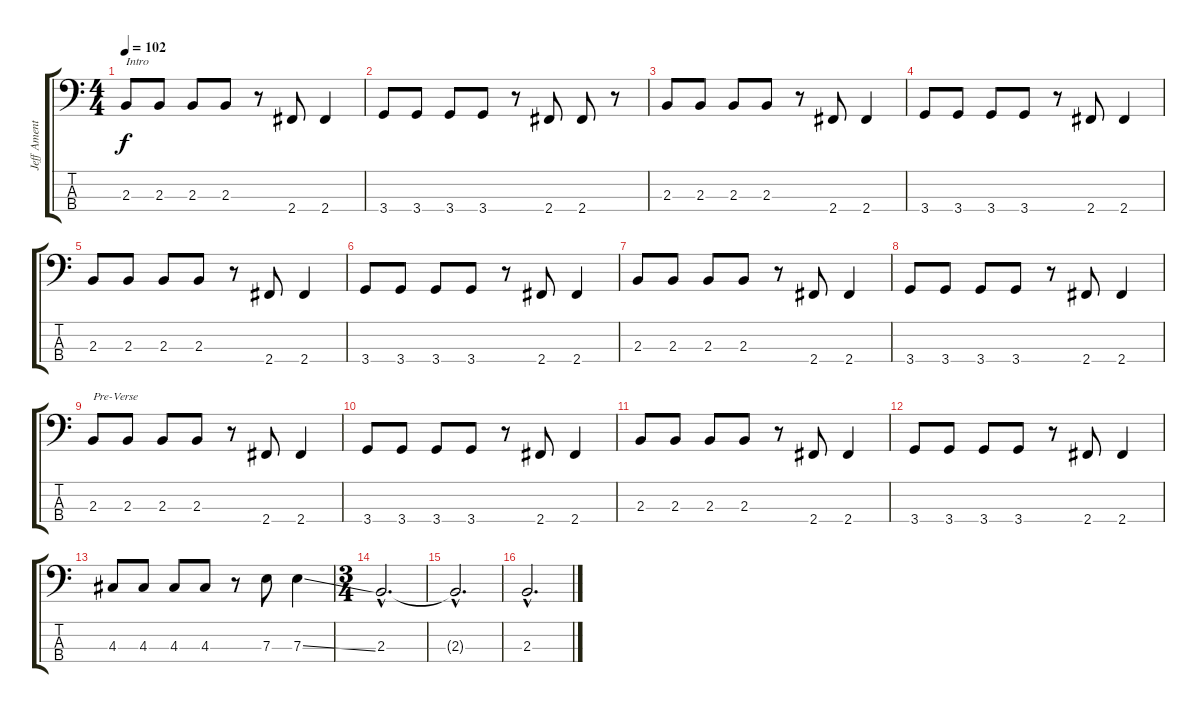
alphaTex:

\track ("Jeff Ament" "Jeff Ament") {instrument electricbassfinger}
\staff {score tabs}
\tuning (G2 D2 A1 E1) {hide}
\ts (4 4)
\tempo 102
\clef f4
\ks c
2.3.8{txt "Intro" dy f instrument electricbassfinger} 2.3.8 2.3.8 2.3.8 r.8 2.4.8 2.4.4 |
3.4.8 3.4.8 3.4.8 3.4.8 r.8 2.4.8 2.4.8 r.8 |
2.3.8 2.3.8 2.3.8 2.3.8 r.8 2.4.8 2.4.4 |
3.4.8 3.4.8 3.4.8 3.4.8 r.8 2.4.8 2.4.4 |
2.3.8 2.3.8 2.3.8 2.3.8 r.8 2.4.8 2.4.4 |
3.4.8 3.4.8 3.4.8 3.4.8 r.8 2.4.8 2.4.4 |
2.3.8 2.3.8 2.3.8 2.3.8 r.8 2.4.8 2.4.4 |
3.4.8 3.4.8 3.4.8 3.4.8 r.8 2.4.8 2.4.4 |
2.3.8{txt "Pre-Verse"} 2.3.8 2.3.8 2.3.8 r.8 2.4.8 2.4.4 |
3.4.8 3.4.8 3.4.8 3.4.8 r.8 2.4.8 2.4.4 |
2.3.8 2.3.8 2.3.8 2.3.8 r.8 2.4.8 2.4.4 |
3.4.8 3.4.8 3.4.8 3.4.8 r.8 2.4.8 2.4.4 |
4.3.8 4.3.8 4.3.8 4.3.8 r.8 7.3.8 7.3{ss}.4 |
\ts (3 4)
2.3{hac}.2{d} |
2.3{hac t}.2{d} |
2.3{hac}.2{d}
